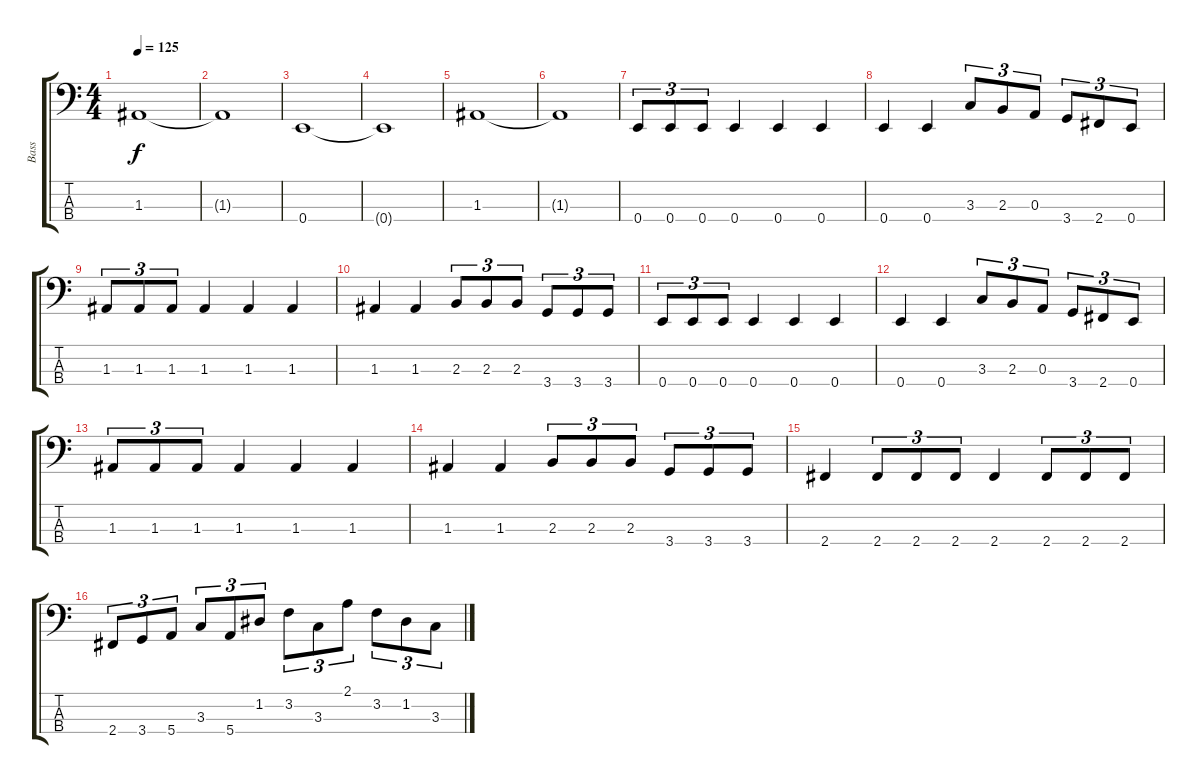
\track ("Bass" "Bass") {instrument electricbasspick}
\staff {score tabs}
\tuning (G2 D2 A1 E1) {hide}
\ts (4 4)
\tempo 125
\clef f4
\ks c
1.3.1{dy f} |
1.3{t}.1 |
0.4.1 |
0.4{t}.1 |
1.3.1 |
1.3{t}.1 |
0.4.8{tu (3 2)} 0.4.8{tu (3 2)} 0.4.8{tu (3 2)} 0.4.4 0.4.4 0.4.4 |
0.4.4 0.4.4 3.3.8{tu (3 2)} 2.3.8{tu (3 2)} 0.3.8{tu (3 2)} 3.4.8{tu (3 2)} 2.4.8{tu (3 2)} 0.4.8{tu (3 2)} |
1.3.8{tu (3 2)} 1.3.8{tu (3 2)} 1.3.8{tu (3 2)} 1.3.4 1.3.4 1.3.4 |
1.3.4 1.3.4 2.3.8{tu (3 2)} 2.3.8{tu (3 2)} 2.3.8{tu (3 2)} 3.4.8{tu (3 2)} 3.4.8{tu (3 2)} 3.4.8{tu (3 2)} |
0.4.8{tu (3 2)} 0.4.8{tu (3 2)} 0.4.8{tu (3 2)} 0.4.4 0.4.4 0.4.4 |
0.4.4 0.4.4 3.3.8{tu (3 2)} 2.3.8{tu (3 2)} 0.3.8{tu (3 2)} 3.4.8{tu (3 2)} 2.4.8{tu (3 2)} 0.4.8{tu (3 2)} |
1.3.8{tu (3 2)} 1.3.8{tu (3 2)} 1.3.8{tu (3 2)} 1.3.4 1.3.4 1.3.4 |
1.3.4 1.3.4 2.3.8{tu (3 2)} 2.3.8{tu (3 2)} 2.3.8{tu (3 2)} 3.4.8{tu (3 2)} 3.4.8{tu (3 2)} 3.4.8{tu (3 2)} |
2.4.4 2.4.8{tu (3 2)} 2.4.8{tu (3 2)} 2.4.8{tu (3 2)} 2.4.4 2.4.8{tu (3 2)} 2.4.8{tu (3 2)} 2.4.8{tu (3 2)} |
2.4.8{tu (3 2)} 3.4.8{tu (3 2)} 5.4.8{tu (3 2)} 3.3.8{tu (3 2)} 5.4.8{tu (3 2)} 1.2.8{tu (3 2)} 3.2.8{tu (3 2)} 3.3.8{tu (3 2)} 2.1.8{tu (3 2)} 3.2.8{tu (3 2)} 1.2.8{tu (3 2)} 3.3.8{tu (3 2)}
